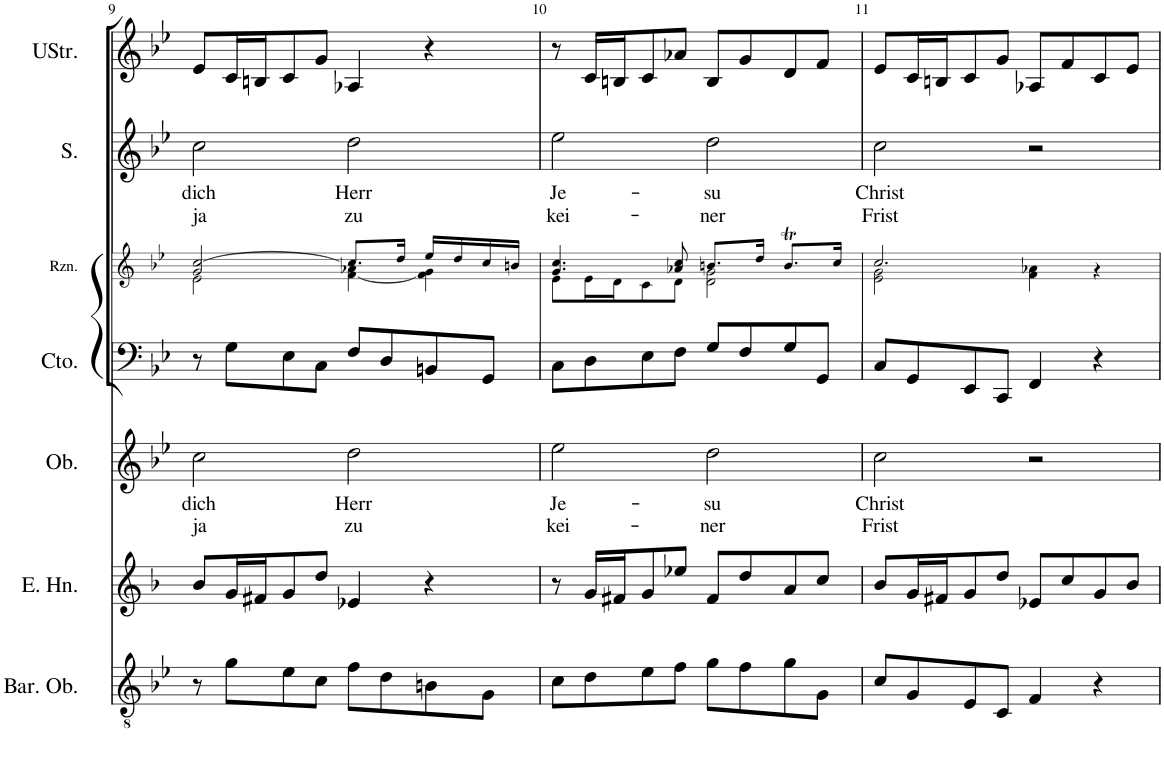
**kern	**kern	**kern	**text	**text	**kern	**kern	**kern	**text	**text	**kern
*part7	*part6	*part5	*part5	*part5	*part4	*part3	*part2	*part2	*part2	*part1
*staff7	*staff6	*staff5	*staff5	*staff5	*staff4	*staff3	*staff2	*staff2	*staff2	*staff1
*I"Baritone Oboe	*I"English Horn	*I"Oboe	*	*	*I"Continuo	*I"Realization	*I"Soprano	*	*	*I"Strings
*I'Bar. Ob.	*I'E. Hn.	*I'Ob.	*	*	*I'Cto.	*I'Rzn.	*I'S.	*	*	*
!!LO:PB:g=z
*clefGv2	*clefG2	*clefG2	*	*	*clefF4	*clefG2	*clefG2	*	*	*clefG2
*	*Trd4c7	*	*	*	*	*	*	*	*	*
*k[b-e-]	*k[b-]	*k[b-e-]	*	*	*k[b-e-]	*k[b-e-]	*k[b-e-]	*	*	*k[b-e-]
*M4/4	*M4/4	*M4/4	*	*	*M4/4	*M4/4	*M4/4	*	*	*M4/4
*met(c)	*met(c)	*met(c)	*	*	*met(c)	*met(c)	*met(c)	*	*	*met(c)
=9	=9	=9	=9	=9	=9	=9	=9	=9	=9	=9
!	!	!	!LO:LY:b	!LO:LY:b	!	!	!	!LO:LY:b	!LO:LY:b	!
*	*	*	*	*	*	*^	*	*	*	*
8r	8b-/L	2cc\	dich	ja	8r	2g/ [2cc/	2e-\	2cc\	dich	ja	8e-/L
8g\L	16g/L	.	.	.	8G\L	.	.	.	.	.	16c/L
.	16f#X/J	.	.	.	.	.	.	.	.	.	16Bn/J
8e-\	8g/	.	.	.	8E-\	.	.	.	.	.	8c/
8c\J	8dd/J	.	.	.	8C\J	.	.	.	.	.	8g/J
!	!	!	!LO:LY:b	!LO:LY:b	!	!	!	!	!LO:LY:b	!LO:LY:b	!
8f\L	4e-X/	2dd\	Herr	zu	8F/L	8.cc/L]	[4f\ 4a-X\	2dd\	Herr	zu	4A-X/
8d\	.	.	.	.	8D/	.	.	.	.	.	.
.	.	.	.	.	.	16dd/Jk	.	.	.	.	.
8Bn\	4r	.	.	.	8BBn/	16ee-/LL	4f\] 4g\	.	.	.	4r
.	.	.	.	.	.	16dd/	.	.	.	.	.
8G\J	.	.	.	.	8GG/J	16cc/	.	.	.	.	.
.	.	.	.	.	.	16bn/JJ	.	.	.	.	.
=10	=10	=10	=10	=10	=10	=10	=10	=10	=10	=10	=10
!	!	!	!LO:LY:b	!LO:LY:b	!	!	!	!	!LO:LY:b	!LO:LY:b	!
8c\L	8r	2ee-\	Je-	kei-	8C\L	4.g/ 4.cc/	8e-\L	2ee-\	Je-	kei-	8r
8d\	16g/LL	.	.	.	8D\	.	16e-\L	.	.	.	16c/LL
.	16f#X/J	.	.	.	.	.	16d\J	.	.	.	16Bn/J
8e-\	8g/	.	.	.	8E-\	.	8c\	.	.	.	8c/
8f\J	8ee-X/J	.	.	.	8F\J	8a-X/ 8cc/	8d\J	.	.	.	8a-X/J
!	!	!	!LO:LY:b	!LO:LY:b	!	!	!	!	!LO:LY:b	!LO:LY:b	!
8g\L	8f#/L	2dd\	-su	-ner	8G/L	8.bn/L	2d\ 2g\	2dd\	-su	-ner	8B/L
8f\	8dd/	.	.	.	8F/	.	.	.	.	.	8g/
.	.	.	.	.	.	16dd/Jk	.	.	.	.	.
8g\	8a/	.	.	.	8G/	8.bt/L	.	.	.	.	8d/
8G\J	8cc/J	.	.	.	8GG/J	.	.	.	.	.	8f/J
.	.	.	.	.	.	16cc/Jk	.	.	.	.	.
=11	=11	=11	=11	=11	=11	=11	=11	=11	=11	=11	=11
!	!	!	!LO:LY:b	!LO:LY:b	!	!	!	!	!LO:LY:b	!LO:LY:b	!
8c/L	8b-/L	2cc\	Christ	Frist	8C/L	2.cc/	2e-\ 2g\	2cc\	Christ	Frist	8e-/L
8G/	16g/L	.	.	.	8GG/	.	.	.	.	.	16c/L
.	16f#X/J	.	.	.	.	.	.	.	.	.	16Bn/J
8E-/	8g/	.	.	.	8EE-/	.	.	.	.	.	8c/
8C/J	8dd/J	.	.	.	8CC/J	.	.	.	.	.	8g/J
4F/	8e-X/L	2r	.	.	4FF/	.	4f\ 4a-X\	2r	.	.	8A-X/L
.	8cc/	.	.	.	.	.	.	.	.	.	8f/
4r	8g/	.	.	.	4r	4ryy	4r	.	.	.	8c/
.	8b-/J	.	.	.	.	.	.	.	.	.	8e-/J
*	*	*	*	*	*	*v	*v	*	*	*	*
=	=	=	=	=	=	=	=	=	=	=
*-	*-	*-	*-	*-	*-	*-	*-	*-	*-	*-
